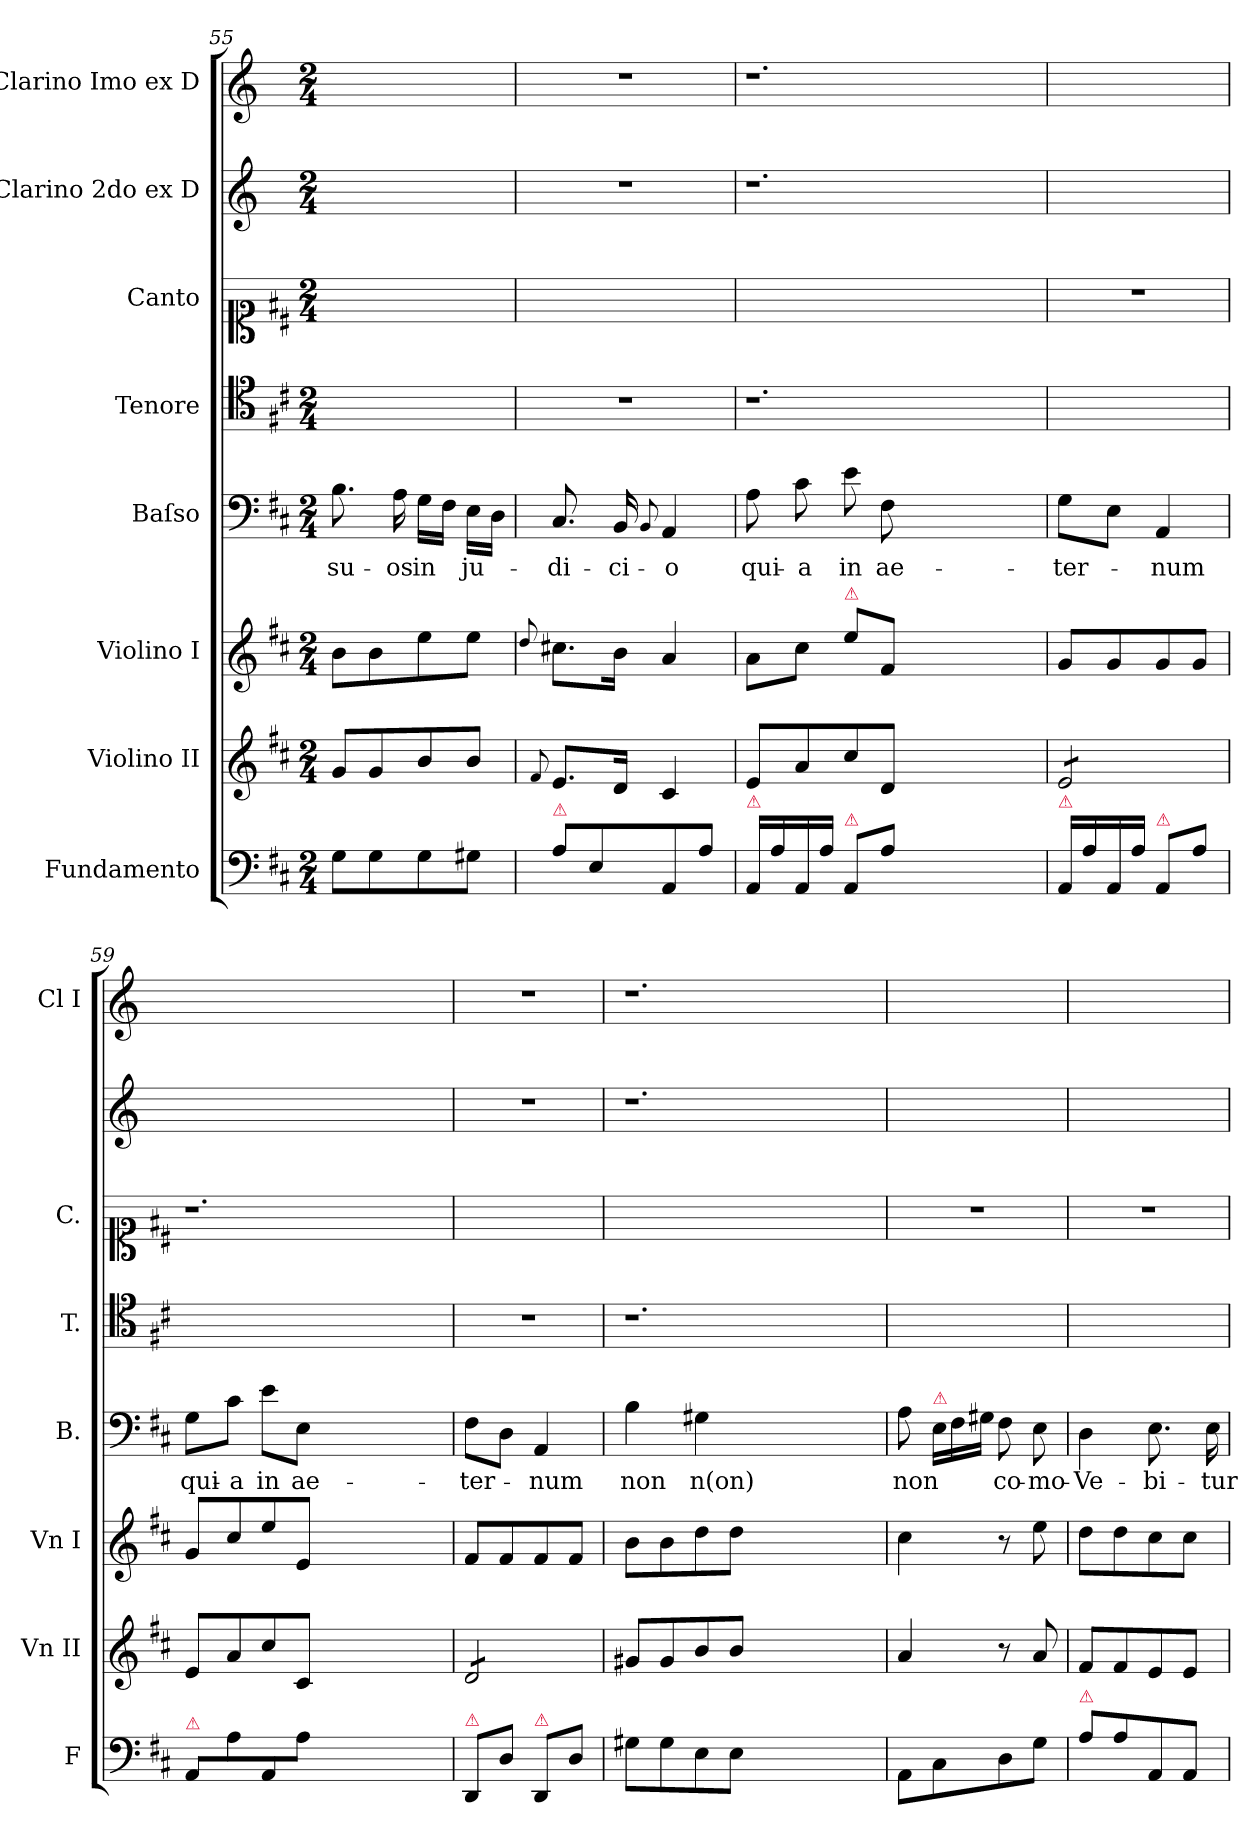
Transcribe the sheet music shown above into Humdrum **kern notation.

**kern	**kern	**kern	**kern	**text	**kern	**kern	**kern	**kern
*part8	*part7	*part6	*part5	*part5	*part4	*part3	*part2	*part1
*staff8	*staff7	*staff6	*staff5	*staff5	*staff4	*staff3	*staff2	*staff1
*I"Fundamento	*I"Violino II	*I"Violino I	*I"Baſso	*	*I"Tenore	*I"Canto	*I"Clarino 2do ex D	*I"Clarino Imo ex D
*I'F	*I'Vn II	*I'Vn I	*I'B.	*	*I'T.	*I'C.	*	*I'Cl I
*clefF4	*clefG2	*clefG2	*clefF4	*	*clefC4	*clefC1	*clefG2	*clefG2
*	*	*	*	*	*	*	*ITrd-1c-2	*ITrd-1c-2
*k[f#c#]	*k[f#c#]	*k[f#c#]	*k[f#c#]	*	*k[f#c#]	*k[f#c#]	*k[f#c#]	*k[f#c#]
*M2/4	*M2/4	*M2/4	*M2/4	*	*M2/4	*M2/4	*M2/4	*M2/4
=55	=55	=55	=55	=55	=55	=55	=55	=55
8G\L	8g/L	8b\L	8.B\	su-	2ryy	2ryy	2ryy	2ryy
8G\	8g/	8b\	.	.	.	.	.	.
.	.	.	16A\	-os	.	.	.	.
8G\	8b/	8ee\	16G\LL	in	.	.	.	.
.	.	.	16F#\JJ	.	.	.	.	.
8G#X\J	8b/J	8ee\J	16E\LL	ju-	.	.	.	.
.	.	.	16D\JJ	.	.	.	.	.
=56	=56	=56	=56	=56	=56	=56	=56	=56
.	8qqf#/	8qqdd/	.	.	.	.	.	.
!LO:TX:a:color=crimson:t=⚠	!	!	!	!	!	!	!	!
8A\L	8.e/L	8.cc#X\L	8.C#/	-di-	2r	2ryy	2r	2r
8E/	.	.	.	.	.	.	.	.
.	16d/Jk	16b\Jk	16BB/	-ci-	.	.	.	.
.	.	.	8qqBB/	.	.	.	.	.
8AA/	4c#/	4a/	4AA/	-o	.	.	.	.
8A\J	.	.	.	.	.	.	.	.
=57	=57	=57	=57	=57	=57	=57	=57	=57
!LO:TX:a:color=crimson:t=⚠	!	!	!	!	!	!	!	!
16AA/LL	8e/L	8a\L	8A\	qui-	1.r	1.ryy	1.r	1.r
16A\	.	.	.	.	.	.	.	.
16AA/	8a/	8cc#\J	8c#\	-a	.	.	.	.
16A\JJ	.	.	.	.	.	.	.	.
!	!	!LO:TX:a:color=crimson:t=⚠	!	!	!	!	!	!
!LO:TX:a:color=crimson:t=⚠	!	!	!	!	!	!	!	!
8AA/L	8cc#/	8ee\L	8e\	in	.	.	.	.
8A\J	8d/J	8f#/J	8F#\	ae-	.	.	.	.
1ryy	1ryy	1ryy	1ryy	.	.	.	.	.
=58	=58	=58	=58	=58	=58	=58	=58	=58
!LO:TX:a:color=crimson:t=⚠	!	!	!	!	!	!	!	!
*	*tremolo	*	*	*	*	*	*	*
16AA/LL	8e/L	8g/L	8G\L	-ter-	2ryy	2r	2ryy	2ryy
16A\	.	.	.	.	.	.	.	.
16AA/	8e/	8g/	8E\J	.	.	.	.	.
16A\JJ	.	.	.	.	.	.	.	.
!LO:TX:a:color=crimson:t=⚠	!	!	!	!	!	!	!	!
8AA/L	8e/	8g/	4AA/	-num	.	.	.	.
8A\J	8e/J	8g/J	.	.	.	.	.	.
*	*Xtremolo	*	*	*	*	*	*	*
=59	=59	=59	=59	=59	=59	=59	=59	=59
!LO:TX:a:color=crimson:t=⚠	!	!	!	!	!	!	!	!
8AA/L	8e/L	8g/L	8G\L	qui-	1.ryy	1.r	1.ryy	1.ryy
8A\	8a/	8cc#/	8c#\J	-a	.	.	.	.
8AA/	8cc#/	8ee/	8e\L	in	.	.	.	.
8A\J	8c#/J	8e/J	8E\J	ae-	.	.	.	.
1ryy	1ryy	1ryy	1ryy	.	.	.	.	.
=60	=60	=60	=60	=60	=60	=60	=60	=60
!LO:TX:a:color=crimson:t=⚠	!	!	!	!	!	!	!	!
*	*tremolo	*	*	*	*	*	*	*
8DD/L	8d/L	8f#/L	8F#\L	-ter-	2r	2ryy	2r	2r
8D\J	8d/	8f#/	8D\J	.	.	.	.	.
!LO:TX:a:color=crimson:t=⚠	!	!	!	!	!	!	!	!
8DD/L	8d/	8f#/	4AA/	-num	.	.	.	.
8D\J	8d/J	8f#/J	.	.	.	.	.	.
*	*Xtremolo	*	*	*	*	*	*	*
=61	=61	=61	=61	=61	=61	=61	=61	=61
8G#X\L	8g#X/L	8b\L	4B\	non	1.r	1.ryy	1.r	1.r
8G#\	8g#/	8b\	.	.	.	.	.	.
8E\	8b/	8dd\	4G#X\	n(on)	.	.	.	.
8E\J	8b/J	8dd\J	.	.	.	.	.	.
1ryy	1ryy	1ryy	1ryy	.	.	.	.	.
=62	=62	=62	=62	=62	=62	=62	=62	=62
8AA\L	4a/	4cc#\	8A\	non	2ryy	2r	2ryy	2ryy
*	*	*	*Xtuplet	*	*	*	*	*
!	!	!	!LO:TX:a:color=crimson:t=⚠	!	!	!	!	!
8C#\	.	.	24E\LL	.	.	.	.	.
.	.	.	24F#\	.	.	.	.	.
.	.	.	24G#X\JJ	.	.	.	.	.
8D\	8r	8r	8F#\	co-	.	.	.	.
8G\J	8a/	8ee\	8E\	-mo-	.	.	.	.
=63	=63	=63	=63	=63	=63	=63	=63	=63
!LO:TX:a:color=crimson:t=⚠	!	!	!	!	!	!	!	!
8A\L	8f#/L	8dd\L	4D\	-Ve-	2ryy	2r	2ryy	2ryy
8A\	8f#/	8dd\	.	.	.	.	.	.
8AA/	8e/	8cc#\	8.E\	-bi-	.	.	.	.
8AA/J	8e/J	8cc#\J	.	.	.	.	.	.
.	.	.	16E\	-tur	.	.	.	.
=	=	=	=	=	=	=	=	=
*-	*-	*-	*-	*-	*-	*-	*-	*-
